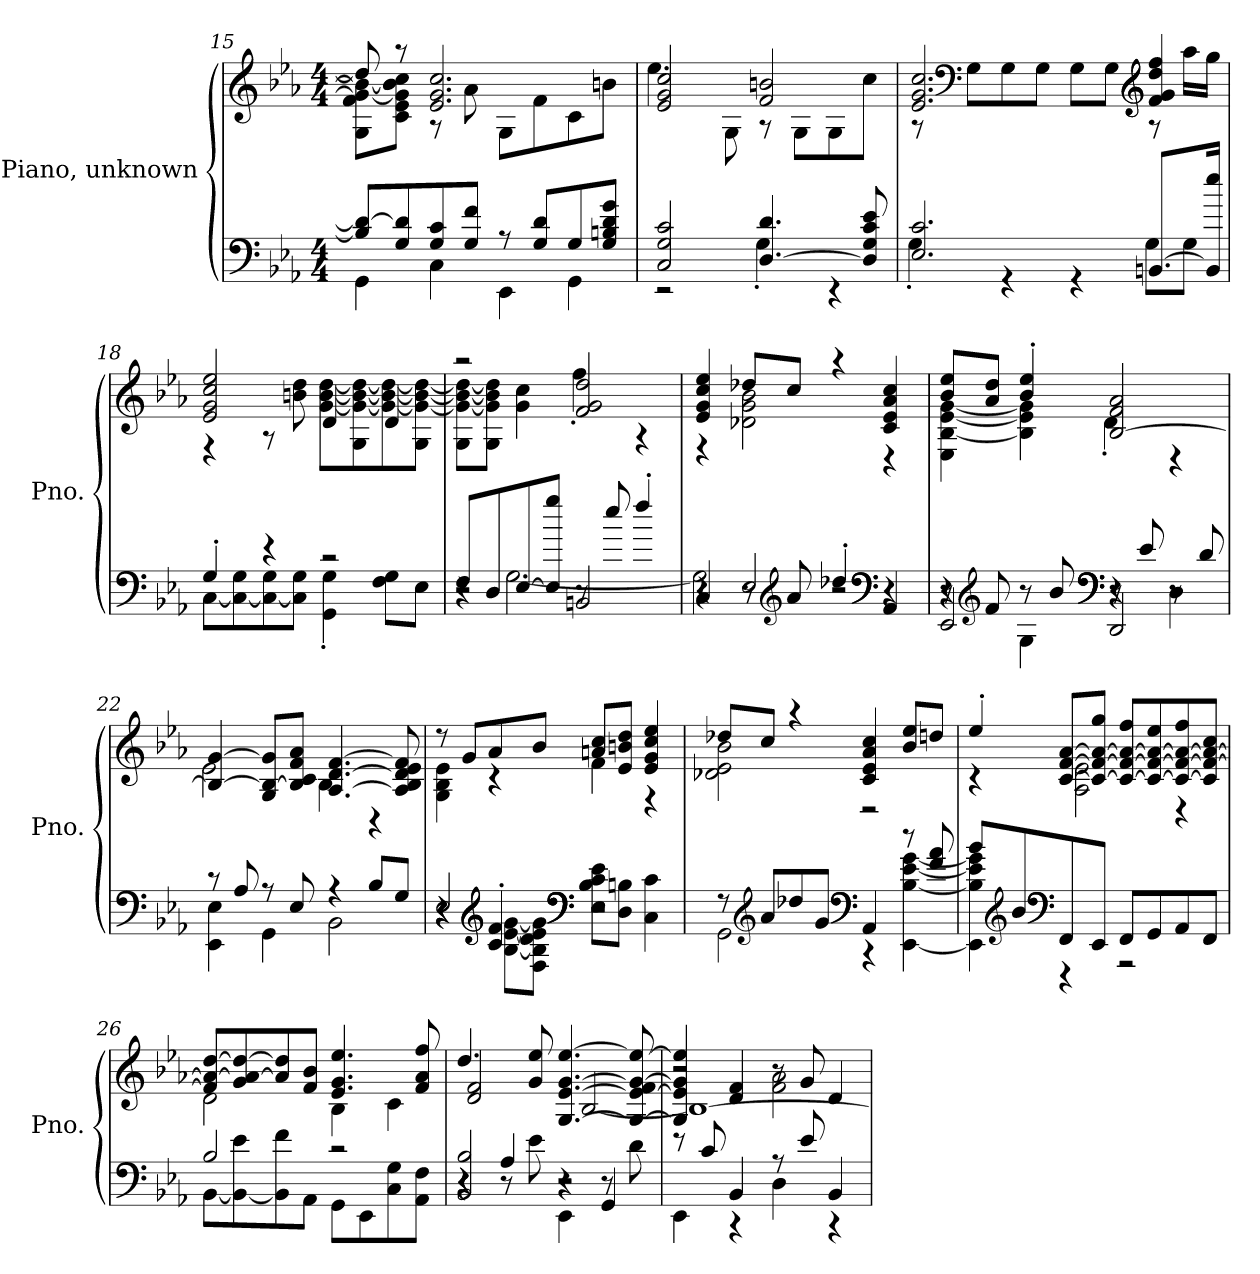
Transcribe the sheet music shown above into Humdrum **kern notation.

**kern	**kern
*part1	*part1
*staff2	*staff1
*I"Piano, unknown	*
*I'Pno.	*
*clefF4	*clefG2
*k[b-e-a-]	*k[b-e-a-]
*M4/4	*M4/4
=15	=15
*^	*^
8B/] 8d/_L	4GG\	8dd/]	8G\ 8f\ 8g\_ 8b\_L
8G/ 8d/]	.	8r	8c\ 8e-\ 8g\] 8b\] 8cc\J
8G/ 8c/	4C\	2.e-/ 2.g/ 2.cc/	8r
8G/ 8f/J	.	.	8a-\
8r	4EE-\	.	8G\L
8G/ 8d/L	.	.	8f\
8G/	4GG\	.	8c\
8G/ 8Bn/ 8d/ 8g/J	.	.	8bn\J
!!LO:LB:g=z	!!
=16	=16	=16	=16
2C/ 2G/ 2c/	2r	2e-/ 2g/ 2cc/	4.ee-\
.	.	.	8G\
[4.D/ 4.d/	4G'\	2f/ 2bn/	8r
.	.	.	8G\L
.	4r	.	8G\
8D/] 8G/ 8c/ 8e-/	.	.	8cc\J
=17	=17	=17	=17
2.E-/ 2.c/	4G'\	2.e-/ 2.g/ 2.cc/	8r
*	*	*clefF4	*
.	.	.	8G\L
.	4r	.	8G\
.	.	.	8G\J
.	4r	.	8G\L
.	.	.	8G\J
*	*	*clefG2	*
[8.BBn/L	8G\L	4f/ 4g/ 4dd/ 4ff/	8r
.	8G\J	.	16aa-\LL
16BB/] 16ee-/Jk	.	.	16gg\JJ
=18	=18	=18	=18
4G'/	[8C\L	2e-/ 2g/ 2cc/ 2ee-/	4r
.	8C\_ 8G\	.	.
4r	8C\_ 8G\	.	8r
.	8C\] 8G\J	.	8bn\ 8dd\
2r	4GG\' 4G\'	4d/	[8g\ [8b\ [8dd\L
.	.	.	8G\ 8g\_ 8b\_ 8dd\_
.	8F\ 8G\L	4d/	8g\_ 8b\_ 8dd\_
.	8E-\J	.	8G\ 8g\_ 8b\_ 8dd\_J
!!LO:PB:g=z	!!
=19	=19	=19	=19
*	*^	*	*
8F/L	4r	2r	2r	8G\ 8g\_ 8b\_ 8dd\_L
8D/	.	.	.	8G\ 8g\] 8b\] 8dd\]J
[8E-/	[2.G\	.	.	4g\ 4cc\
8E-/] 8gg/J	.	.	.	.
8r	.	2BBn/	2f/ 2g/ 2dd/	4ff'\
8ee-/	.	.	.	.
4ff'/	.	.	.	4r
=20	=20	=20	=20	=20
4C/	2G\]	4r	4e-/ 4g/ 4cc/ 4ee-/	4r
8r	.	2E-/	8dd-X/L	2d-X\ 2g\ 2b-\
*clefG2	*	*	*	*
8a-/	.	.	8cc/J	.
4dd-X'/	2r	.	4r	.
*clefF4	*	*	*	*
4AA-/	.	4r	4c/ 4e-/ 4a-/ 4cc/	4r
=21	=21	=21	=21	=21
8r	4r	2EE-/	8b-/ 8ee-/L	4E-\ [4B-\ [4e-\ [4g\
*clefG2	*	*	*	*
8f/	.	.	8a-/ 8dd/J	.
8r	4G\	.	4b-/' 4ee-/'	4B-\] 4e-\] 4g\]
8b-/	.	.	.	.
*clefF4	*	*	*	*
8r	4r	2DD/	[2B-/ 2f/ 2a-/	4d'\
8e-/	.	.	.	.
8r	4D\	.	.	4r
8d/	.	.	.	.
*	*v	*v	*	*
!!LO:LB:g=z	!!
=22	=22	=22	=22
8r	4EE-\ 4E-\	4B-/_ [4g/	2e-\
8A-/	.	.	.
8r	4GG\	8G/ 8B-/_ 8g/]L	.
8E-/	.	8B-/] 8c/ 8f/ 8a-/J	.
4r	2BB-\	[4.A-/ [4.d/ [4.f/	4B-\
8B-/L	.	.	4r
8G/J	.	8A-/] 8B-/ 8d/] 8e-/ 8f/]	.
=23	=23	=23	=23
*	*^	*	*
4r	4r	2E-/	8r	4G\ 4B-\ 4e-\
.	.	.	8g/L	.
*clefG2	*	*	*	*
4c/' 4f/'	[8B-\ [8e-\ [8g\L	.	8a-/	4r
.	8F\ 8B-\] 8d\ 8e-\] 8g\]J	.	8b-/J	.
*clefF4	*	*	*	*
2r	8E-\ 8B-\ 8c\ 8e-\L	2r	8an/ 8cc/L	4f\
.	8D\ 8Bn\J	.	8e-/ 8bn/ 8dd/J	.
.	4C\ 4c\	.	4e-/ 4g/ 4cc/ 4ee-/	4r
*	*v	*v	*	*
=24	=24	=24	=24
8r	2GG\	8dd-X/L	2d-X\ 2e-\ 2b-\
*clefG2	*	*	*
8a-/L	.	8cc/J	.
8dd-X/	.	4r	.
8g/J	.	.	.
*clefF4	*	*	*
4AA-/	4r	4c/ 4e-/ 4a-/ 4cc/	2r
8r	[4EE-\ [4B-\ [4e-\ [4g\	8b-/ 8ee-/L	.
8f/ 8a-/	.	8ddn/J	.
!!LO:LB:g=z	!!
=25	=25	=25	=25
8b-/L	4EE-\] 4B-\] 4e-\] 4g\]	4ee-'/	4r
*clefG2	*	*	*
8b-/	.	.	.
*clefF4	*	*	*
8FF/	4r	[8c/ [8f/ [8a-/L	2A-\ 2e-\
8EE-/J	.	8c/_ 8f/_ 8a-/_ 8gg/J	.
8FF/L	2r	8c/_ 8f/_ 8a-/_ 8ff/L	.
8GG/	.	8c/_ 8f/_ 8a-/_ 8ee-/	.
8AA-/	.	8c/_ 8f/_ 8a-/_ 8ff/	4r
8FF/J	.	8c/] 8f/_ 8a-/_ 8cc/J	.
=26	=26	=26	=26
2B-/	[8BB-\L	8f/] 8a-/_ [8dd/L	2d\
.	8BB-\_ 8e-\	8g/ 8a-/_ 8dd/_	.
.	8BB-\] 8f\	8a-/] 8dd/]	.
.	8AA-\J	8f/ 8b-/J	.
2r	8GG\L	4.e-/ 4.g/ 4.ee-/	4B-\
.	8EE-\	.	.
.	8C\ 8G\	.	4c\
.	8AA-\ 8F\J	8f/ 8a-/ 8ff/	.
=27	=27	=27	=27
*	*^	*	*
4r	4r	2BB-/ 2B-/	4.dd/	2d/ 2f/
4A-/	8r	.	.	.
.	8e-\	.	8g/ 8ee-/	.
2r	4EE-\	4r	[4.G/ [4.e-/ [4.g/ [4.ee-/	[2B-/
.	8r	4GG/	.	.
.	8d\	.	8G/_ 8e-/_ 8f/ 8g/_ 8ee-/_	.
*	*v	*v	*	*
=28	=28	=28	=28
*	*	*	*^
8r	4EE-\	4G/] 4e-/] 4g/] 4ee-/]	2r	1B-_
8c/	.	.	.	.
4BB-/	4r	4d/ 4f/	.	.
8r	4D\	8r	2f\ 2a-\	.
8e-/	.	8g/	.	.
4BB-/	4r	4d/	.	.
*v	*v	*	*	*
*	*v	*v	*v
=	=
*-	*-
